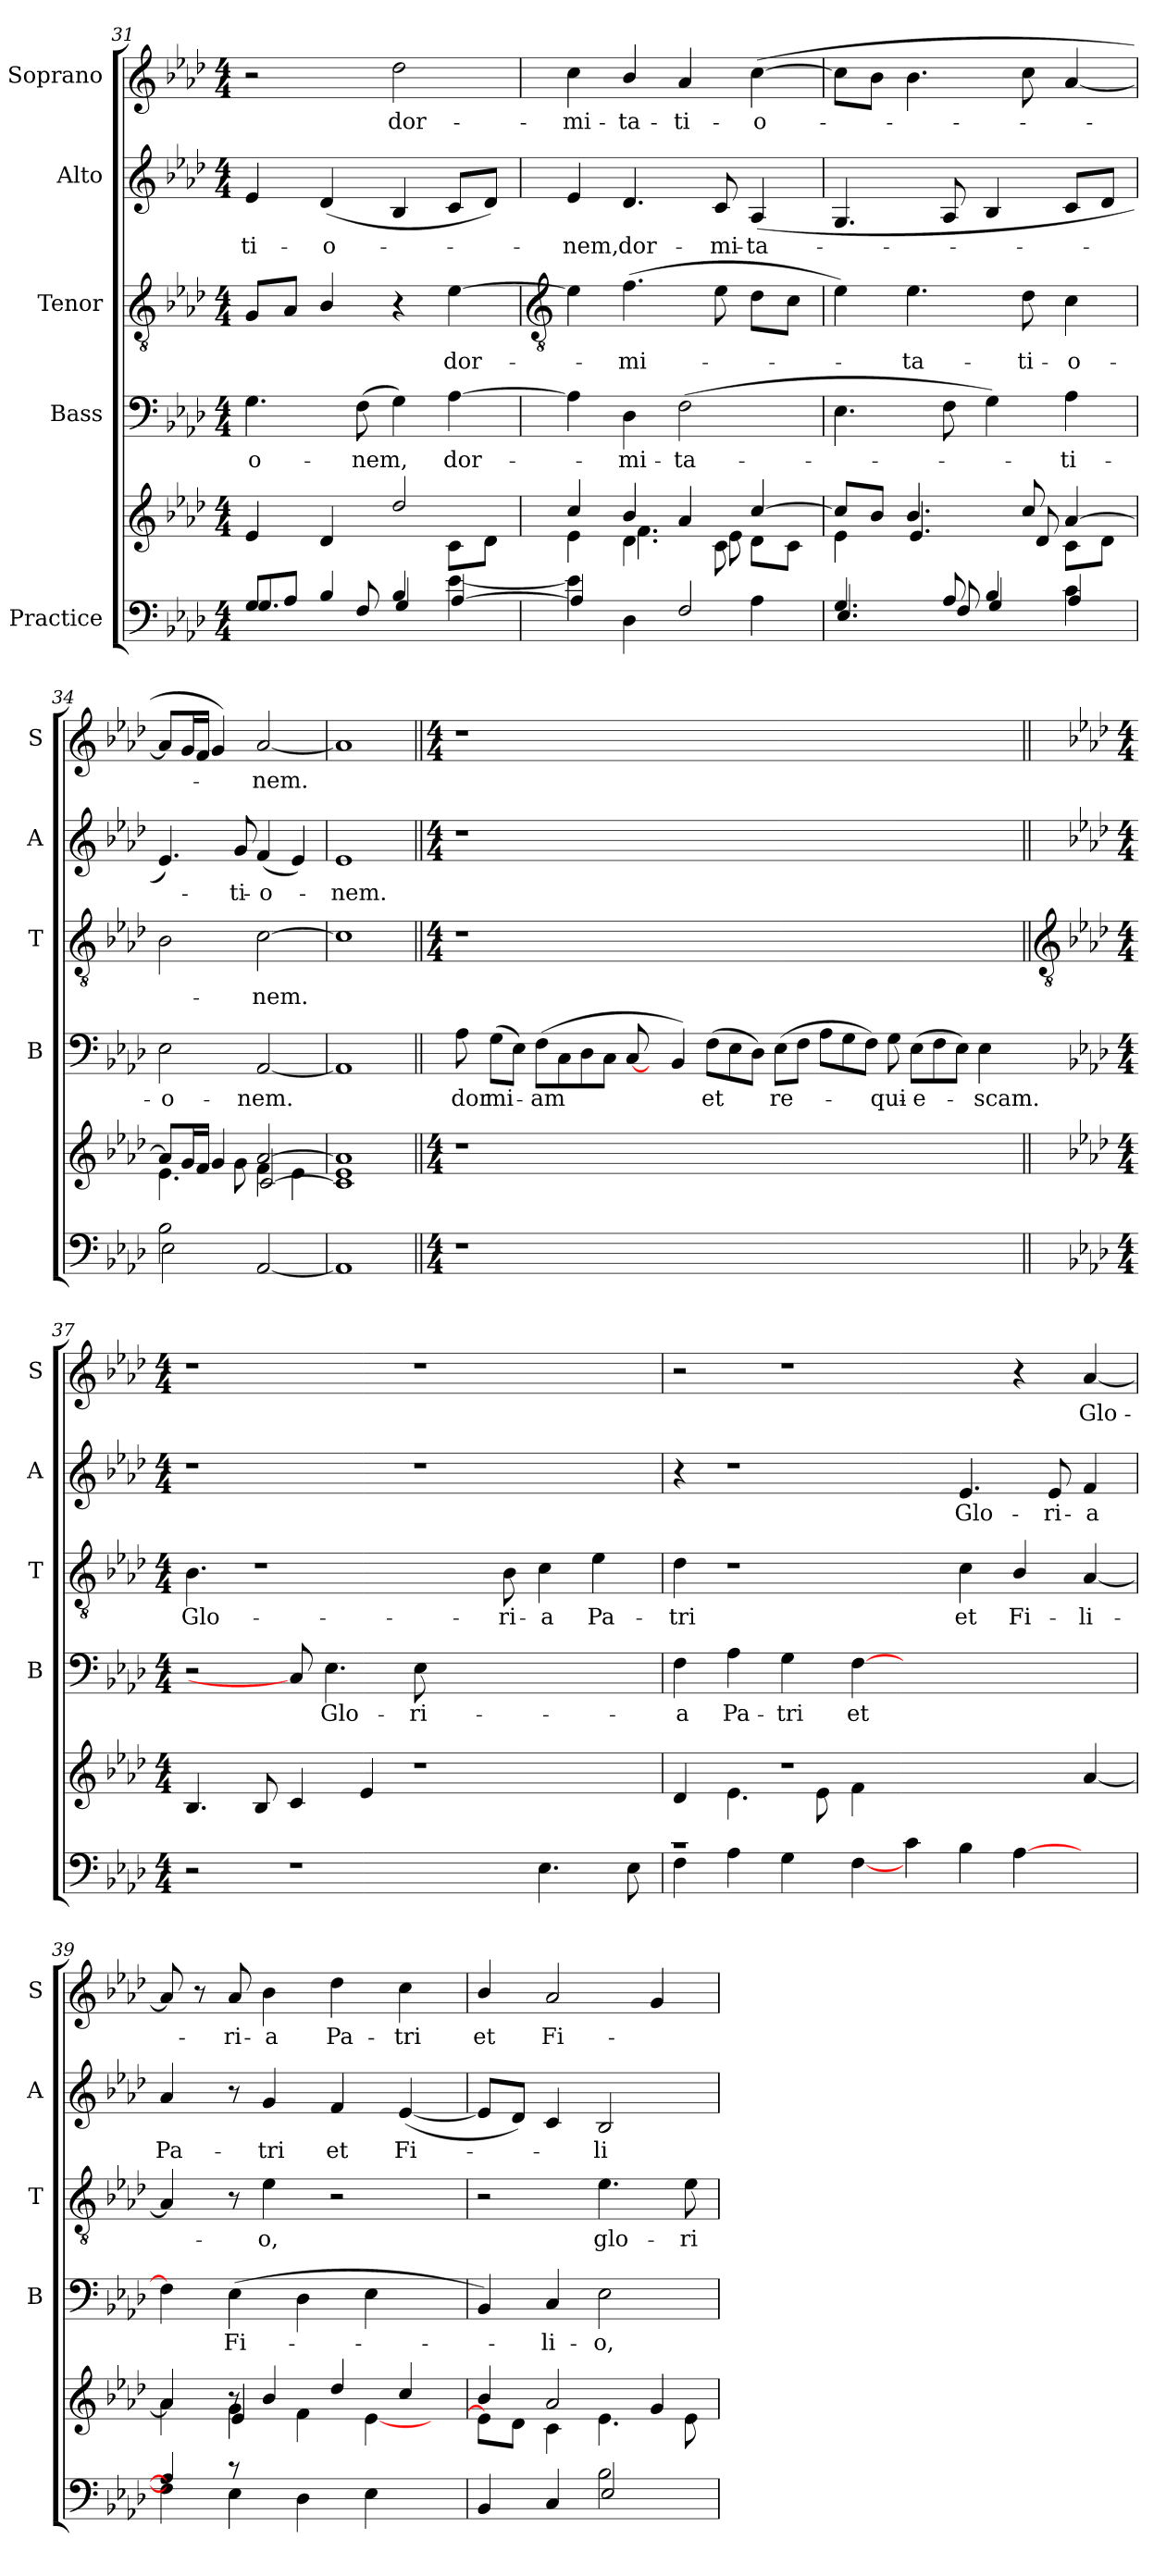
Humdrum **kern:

**kern	**kern	**kern	**text	**kern	**text	**kern	**text	**kern	**text
*part5	*part5	*part4	*part4	*part3	*part3	*part2	*part2	*part1	*part1
*staff6	*staff5	*staff4	*staff4	*staff3	*staff3	*staff2	*staff2	*staff1	*staff1
*I"Practice	*	*I"Bass	*	*I"Tenor	*	*I"Alto	*	*I"Soprano	*
*	*	*I'B	*	*I'T	*	*I'A	*	*I'S	*
*clefF4	*clefG2	*clefF4	*	*clefGv2	*	*clefG2	*	*clefG2	*
*k[b-e-a-d-]	*k[b-e-a-d-]	*k[b-e-a-d-]	*	*k[b-e-a-d-]	*	*k[b-e-a-d-]	*	*k[b-e-a-d-]	*
*A-:	*A-:	*A-:	*	*A-:	*	*A-:	*	*A-:	*
*M4/4	*M4/4	*M4/4	*	*M4/4	*	*M4/4	*	*M4/4	*
=31	=31	=31	=31	=31	=31	=31	=31	=31	=31
*^	*^	*	*	*	*	*	*	*	*
*	*^	*	*	*	*	*	*	*	*	*	*
!	!	!	!	!	!	!LO:LY:b	!	!	!	!LO:LY:b	!	!
2ryy	8G/L	4.G	2ryy	4e-	4.G	-o-	8GL	.	4e-	-ti-	2r	.
.	8A-/J	.	.	.	.	.	8A-J	.	.	.	.	.
!	!	!	!	!	!	!	!	!	!	!LO:LY:b	!	!
.	4B-/	.	.	4d-	.	.	4B-/	.	(<4d-	-o-	.	.
!	!	!	!	!	!	!LO:LY:b	!	!	!	!	!	!
.	.	8FL	.	.	(>8FL	-nem,	.	.	.	.	.	.
!	!	!	!	!	!	!	!	!	!	!	!	!LO:LY:b
4B-	4ryy	4G	2dd-/	4ryy	4G)	.	4r	.	4B-	.	2dd-	dor-
!	!	!	!	!	!	!LO:LY:b	!	!LO:LY:b	!	!	!	!
4ryy	[4e-	[4A-	.	8cL	[4A-	dor-	[4e-	dor-	8cL	.	.	.
.	.	.	.	8d-J	.	.	.	.	8d-J)	.	.	.
*	*	*	*v	*v	*	*	*	*	*	*	*	*
!!LO:LB:g=z
=32	=32	=32	=32	=32	=32	=32	=32	=32	=32	=32	=32
*	*	*	*	*	*	*clefGv2	*	*	*	*	*
*	*	*	*^	*	*	*	*	*	*	*	*
*	*	*	*	*^	*	*	*	*	*	*	*	*
!	!	!	!	!	!	!	!	!	!	!	!LO:LY:b	!	!LO:LY:b
2.ryy	4e-]	4A-]	4cc/	4e-	4ryy	4A-]	.	4e-]	.	4e-	nem,	4cc	-mi-
!	!	!	!	!	!	!	!LO:LY:b	!	!LO:LY:b	!	!LO:LY:b	!	!LO:LY:b
.	2.ryy	4D-	4b-/	4.d-\	4.f\	4D-	mi-	(>4.f	mi-	4.d-	dor-	4b-/	-ta-
!	!	!	!	!	!	!	!LO:LY:b	!	!	!	!	!	!LO:LY:b
.	.	2F	4a-	.	.	(>2F	-ta-	.	.	.	.	4a-	-ti-
!	!	!	!	!	!	!	!	!	!	!	!LO:LY:b	!	!
.	.	.	.	8c\	8e-\	.	.	8e-	.	8c	-mi-	.	.
!	!	!	!	!	!	!	!	!	!	!	!LO:LY:b	!	!LO:LY:b
4A-\	.	.	[4cc/	4ryy	8d-\L	.	.	8d-L	.	(<4A-	-ta-	(<[4cc	-o-
.	.	.	.	.	8c\J	.	.	8cJ	.	.	.	.	.
=33	=33	=33	=33	=33	=33	=33	=33	=33	=33	=33	=33	=33	=33
4.G	2.ryy	4.E-	8cc/L]	2.ryy	4e-\	4.E-	.	4e-)	.	4.G	.	8ccL]	.
.	.	.	8b-/J	.	.	.	.	.	.	.	.	8b-J	.
!	!	!	!	!	!	!	!	!	!LO:LY:b	!	!	!	!
.	.	.	4.b-/	.	4.e-	.	.	4.e-	ta-	.	.	4.b-	.
8A-	.	8F	.	.	.	8F	.	.	.	8A-	.	.	.
4B-	.	4G	.	.	.	4G)	.	.	.	4B-	.	.	.
!	!	!	!	!	!	!	!	!	!LO:LY:b	!	!	!	!
.	.	.	8cc/	.	8d-	.	.	8d-	-ti-	.	.	8cc	.
!	!	!	!	!	!	!	!LO:LY:b	!	!LO:LY:b	!	!	!	!
4ryy	4c\	4A-	[4a-	8c\L	4ryy	4A-	ti-	4c	-o-	8cL	.	[4a-	.
.	.	.	.	8d-\J	.	.	.	.	.	8d-J	.	.	.
*	*v	*v	*	*	*	*	*	*	*	*	*	*	*
=34	=34	=34	=34	=34	=34	=34	=34	=34	=34	=34	=34	=34
!	!	!	!	!	!	!LO:LY:b	!	!	!	!	!	!
2B-\	2E-	8a-L]	4.e-\	2ryy	2E-	-o-	2B-	.	4.e-)	.	8a-L]	.
.	.	16gL	.	.	.	.	.	.	.	.	16gL	.
.	.	16fJJ	.	.	.	.	.	.	.	.	16fJJ	.
.	.	4g	.	.	.	.	.	.	.	.	4g)	.
!	!	!	!	!	!	!	!	!	!	!LO:LY:b	!	!
.	.	.	8g\	.	.	.	.	.	8g	ti-	.	.
!	!	!	!	!	!	!LO:LY:b	!	!LO:LY:b	!	!LO:LY:b	!	!LO:LY:b
2ryy	[2AA-/	[2a-	4f\	[2c	[2AA-	-nem.	[2c	nem.	(<4f	-o-	[2a-	nem.
.	.	.	4e-\	.	.	.	.	.	4e-)	.	.	.
*v	*v	*	*	*	*	*	*	*	*	*	*	*
=35	=35	=35	=35	=35	=35	=35	=35	=35	=35	=35	=35
!	!	!	!	!	!	!	!	!	!LO:LY:b	!	!
1AA-]	1a-]	1e-\	1c]	1AA-]	.	1c]	.	1e-	nem.	1a-]	.
*	*v	*v	*v	*	*	*	*	*	*	*	*
!!LO:LB:g=z
=36||	=36||	=36||	=36||	=36||	=36||	=36||	=36||	=36||	=36||
*M4/4	*M4/4	*	*	*M4/4	*	*M4/4	*	*M4/4	*
*	*^	*	*	*	*	*	*	*	*
*	*	*^	*	*	*	*	*	*	*	*
!	!	!	!	!	!LO:LY:b	!	!	!	!	!	!
*	*v	*v	*v	*	*	*	*	*	*	*	*
1r	1r	8A-	dor-	1r	.	1r	.	1r	.
!	!	!	!LO:LY:b	!	!	!	!	!	!
.	.	(>8GL	-mi-	.	.	.	.	.	.
.	.	8E-J)	.	.	.	.	.	.	.
!	!	!	!LO:LY:b	!	!	!	!	!	!
.	.	(>8FL	am	.	.	.	.	.	.
.	.	8C	.	.	.	.	.	.	.
.	.	8D-	.	.	.	.	.	.	.
.	.	8CJ	.	.	.	.	.	.	.
.	.	[8C	.	.	.	.	.	.	.
0ryy	0ryy	8ryy	.	0ryy	.	0ryy	.	0ryy	.
.	.	4BB-)	.	.	.	.	.	.	.
!	!	!	!LO:LY:b	!	!	!	!	!	!
.	.	(>8FL	et	.	.	.	.	.	.
.	.	8E-	.	.	.	.	.	.	.
.	.	8D-J)	.	.	.	.	.	.	.
!	!	!	!LO:LY:b	!	!	!	!	!	!
.	.	(>8E-L	re-	.	.	.	.	.	.
.	.	8FJ	.	.	.	.	.	.	.
.	.	8A-L	.	.	.	.	.	.	.
.	.	8G	.	.	.	.	.	.	.
.	.	8FJ)	.	.	.	.	.	.	.
!	!	!	!LO:LY:b	!	!	!	!	!	!
.	.	8G	qui-	.	.	.	.	.	.
!	!	!	!LO:LY:b	!	!	!	!	!	!
.	.	(>8E-L	-e-	.	.	.	.	.	.
.	.	8F	.	.	.	.	.	.	.
.	.	8E-J)	.	.	.	.	.	.	.
!	!	!	!LO:LY:b	!	!	!	!	!	!
.	.	4E-	scam.	.	.	.	.	.	.
8ryy	8ryy	.	.	8ryy	.	8ryy	.	8ryy	.
!!LO:LB:g=z
=37||	=37||	=37-	=37||	=37||	=37||	=37||	=37||	=37||	=37||
*	*	*	*	*clefGv2	*	*	*	*	*
*k[b-e-a-d-]	*k[b-e-a-d-]	*	*	*k[b-e-a-d-]	*	*k[b-e-a-d-]	*	*k[b-e-a-d-]	*
*A-:	*A-:	*	*	*A-:	*	*A-:	*	*A-:	*
*M4/4	*M4/4	*M4/4	*	*M4/4	*	*M4/4	*	*M4/4	*
*	*^	*	*	*	*	*	*	*	*
*	*	*^	*	*	*	*	*	*	*	*
!	!	!	!	!	!	!	!LO:LY:b	!	!	!	!
2r	1ryy	1ryy	4.B-	2r	.	4.B-	Glo-	1r	.	1r	.
.	.	.	8B-	.	.	1r	.	.	.	.	.
1r	.	.	4c	8C]	.	.	.	.	.	.	.
!	!	!	!	!	!LO:LY:b	!	!	!	!	!	!
.	.	.	.	4.E-	Glo-	.	.	.	.	.	.
.	.	.	4e-	.	.	.	.	.	.	.	.
!	!	!	!	!	!LO:LY:b	!	!	!	!	!	!
.	1r	1ryy	1ryy	8E-	-ri-	.	.	1r	.	1r	.
.	.	.	.	2..ryy	.	.	.	.	.	.	.
!	!	!	!	!	!	!	!LO:LY:b	!	!	!	!
.	.	.	.	.	.	8B-	-ri-	.	.	.	.
!	!	!	!	!	!	!	!LO:LY:b	!	!	!	!
4.E-	.	.	.	.	.	4c	-a	.	.	.	.
!	!	!	!	!	!	!	!LO:LY:b	!	!	!	!
.	.	.	.	.	.	4e-	Pa-	.	.	.	.
8E-	.	.	.	.	.	.	.	.	.	.	.
=38	=38	=38	=38	=38	=38	=38	=38	=38	=38	=38	=38
*^	*	*	*	*	*	*	*	*	*	*	*
!	!	!	!	!	!	!LO:LY:b	!	!LO:LY:b	!	!	!	!
1r	4F	2ryy	4ryy	4d-	4F	-a	4d-	-tri	4r	.	2r	.
!	!	!	!	!	!	!LO:LY:b	!	!	!	!	!	!
.	4A-	.	4.e-	1..ryy	4A-	Pa-	1r	.	1r	.	.	.
!	!	!	!	!	!	!LO:LY:b	!	!	!	!	!	!
.	4G	1r	.	.	4G	-tri	.	.	.	.	1r	.
.	.	.	8e-	.	.	.	.	.	.	.	.	.
!	!	!	!	!	!	!LO:LY:b	!	!	!	!	!	!
.	[4F	.	4f	.	[4F	et	.	.	.	.	.	.
4c	4ryy	.	1ryy	.	1ryy	.	.	.	.	.	.	.
!	!	!	!	!	!	!	!	!LO:LY:b	!	!LO:LY:b	!	!
4B-\	2.ryy	.	.	.	.	.	4c	et	4.e-	Glo-	.	.
!	!	!	!	!	!	!	!	!LO:LY:b	!	!	!	!
[4A-	.	4ryy	.	.	.	.	4B-/	Fi-	.	.	4r	.
!	!	!	!	!	!	!	!	!	!	!LO:LY:b	!	!
.	.	.	.	.	.	.	.	.	8e-	-ri-	.	.
!	!	!	!	!	!	!	!	!LO:LY:b	!	!LO:LY:b	!	!LO:LY:b
4ryy	.	[4a-	.	.	.	.	[4A-	-li-	4f	-a	[4a-	Glo-
=39	=39	=39	=39	=39	=39	=39	=39	=39	=39	=39	=39	=39
!	!	!	!	!	!	!	!	!	!	!LO:LY:b	!	!
4A-]	4F]	4a-]	4a-	4ryy	4F]	.	4A-]	.	4a-	Pa-	8a-]	.
.	.	.	.	.	.	.	.	.	.	.	8r	.
!	!	!	!	!	!	!LO:LY:b	!	!	!	!	!	!LO:LY:b
8r	4E-	8r	4g	4e-	(>4E-	Fi-	8r	.	8r	.	8a-	ri-
!	!	!	!	!	!	!	!	!LO:LY:b	!	!LO:LY:b	!	!LO:LY:b
8ryy	.	4b-/	.	.	.	.	4e-	o,	4g	-tri	4b-	-a
2ryy	4D-	.	4f	2ryy	4D-	.	.	.	.	.	.	.
!	!	!	!	!	!	!	!	!	!	!LO:LY:b	!	!LO:LY:b
.	.	4dd-/	.	.	.	.	2r	.	4f	et	4dd-	Pa-
.	4E-	.	[4e-	.	4E-	.	.	.	.	.	.	.
!	!	!	!	!	!	!	!	!	!	!LO:LY:b	!	!LO:LY:b
.	.	4cc/	.	.	.	.	.	.	(<[4e-	Fi-	4cc	-tri
8ryy	8ryy	.	8ryy	8ryy	8ryy	.	.	.	.	.	.	.
=40	=40	=40	=40	=40	=40	=40	=40	=40	=40	=40	=40	=40
*	*^	*	*	*	*	*	*	*	*	*	*	*
!	!	!	!	!	!	!	!	!	!	!	!	!	!LO:LY:b
2ryy	2ryy	4BB-	4b-/	8e-\L]	2ryy	4BB-)	.	2r	.	8e-L]	.	4b-/	et
.	.	.	.	8d-\J	.	.	.	.	.	8d-J)	.	.	.
!	!	!	!	!	!	!	!LO:LY:b	!	!	!	!	!	!LO:LY:b
.	.	4C	2a-	4c\	.	4C	li-	.	.	4c	.	2a-	Fi-
!	!	!	!	!	!	!	!LO:LY:b	!	!LO:LY:b	!	!LO:LY:b	!	!
2B-\	2ryy	2E-	.	2ryy	4.e-\	2E-	-o,	4.e-	glo-	2B-	li-	.	.
.	.	.	4g	.	.	.	.	.	.	.	.	4g	.
!	!	!	!	!	!	!	!	!	!LO:LY:b	!	!	!	!
.	.	.	.	.	8e-\	.	.	8e-	-ri-	.	.	.	.
*v	*v	*v	*	*	*	*	*	*	*	*	*	*	*
*	*v	*v	*v	*	*	*	*	*	*	*	*
=	=	=	=	=	=	=	=	=	=
*-	*-	*-	*-	*-	*-	*-	*-	*-	*-
